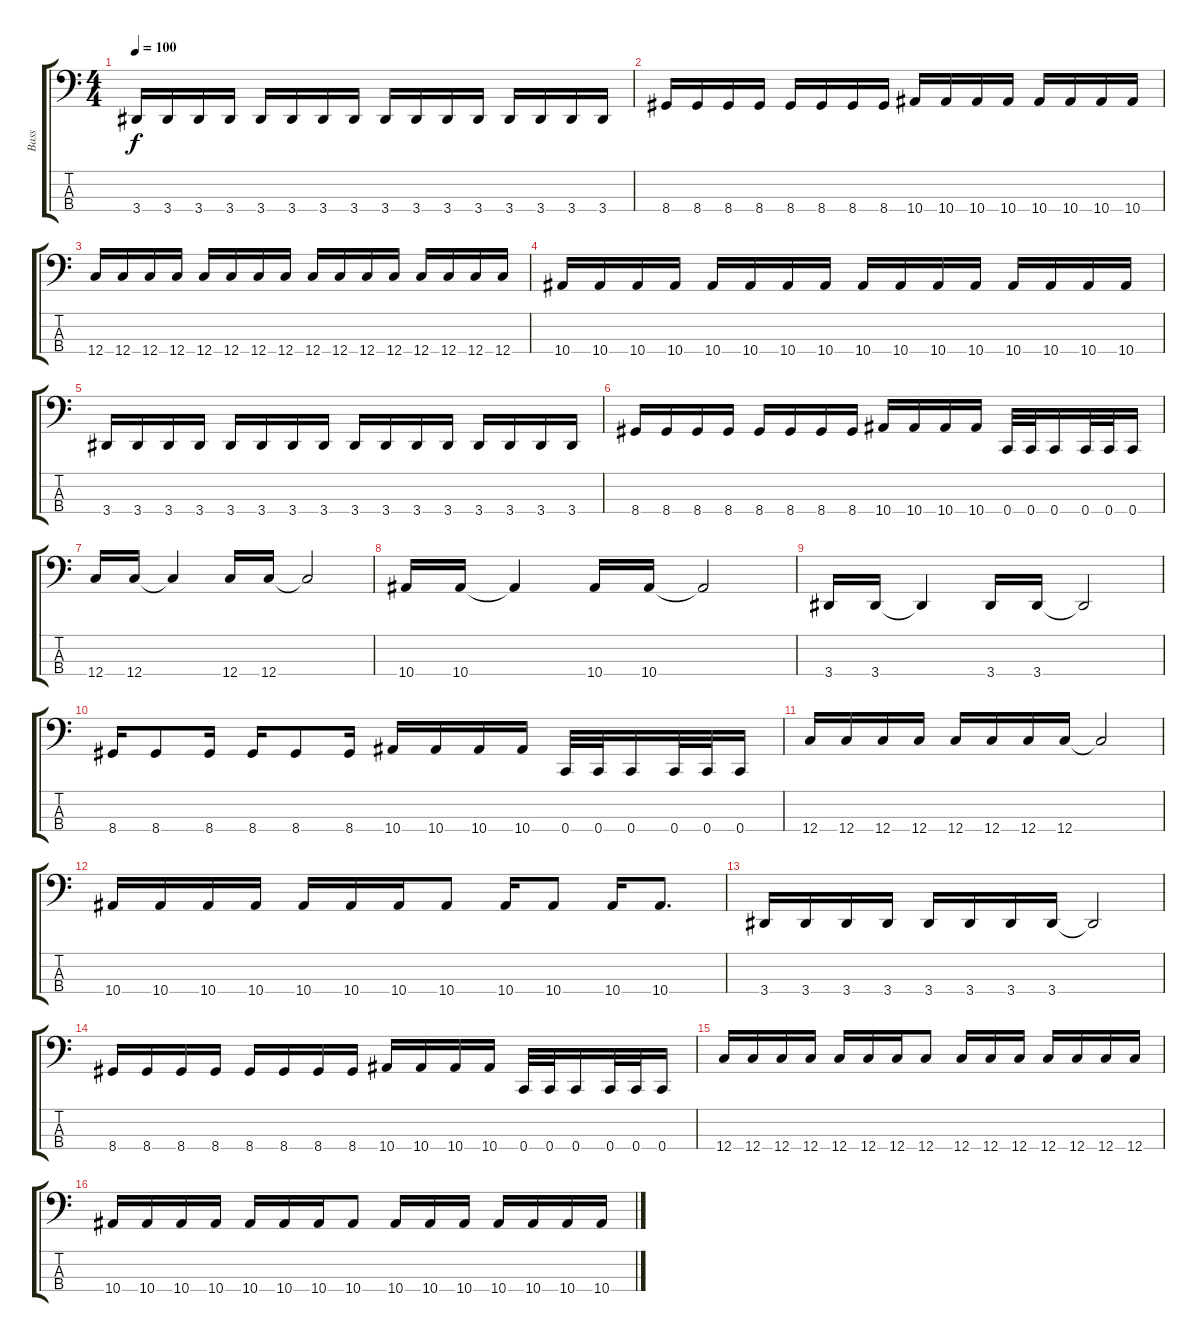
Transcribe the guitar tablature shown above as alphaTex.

\track ("Bass" "Bass") {instrument electricbasspick}
\staff {score tabs}
\tuning (F2 C2 G1 C1) {hide}
\ts (4 4)
\tempo 100
\clef f4
\ks c
3.4.16{dy f} 3.4.16 3.4.16 3.4.16 3.4.16 3.4.16 3.4.16 3.4.16 3.4.16 3.4.16 3.4.16 3.4.16 3.4.16 3.4.16 3.4.16 3.4.16 |
8.4.16 8.4.16 8.4.16 8.4.16 8.4.16 8.4.16 8.4.16 8.4.16 10.4.16 10.4.16 10.4.16 10.4.16 10.4.16 10.4.16 10.4.16 10.4.16 |
12.4.16 12.4.16 12.4.16 12.4.16 12.4.16 12.4.16 12.4.16 12.4.16 12.4.16 12.4.16 12.4.16 12.4.16 12.4.16 12.4.16 12.4.16 12.4.16 |
10.4.16 10.4.16 10.4.16 10.4.16 10.4.16 10.4.16 10.4.16 10.4.16 10.4.16 10.4.16 10.4.16 10.4.16 10.4.16 10.4.16 10.4.16 10.4.16 |
3.4.16 3.4.16 3.4.16 3.4.16 3.4.16 3.4.16 3.4.16 3.4.16 3.4.16 3.4.16 3.4.16 3.4.16 3.4.16 3.4.16 3.4.16 3.4.16 |
8.4.16 8.4.16 8.4.16 8.4.16 8.4.16 8.4.16 8.4.16 8.4.16 10.4.16 10.4.16 10.4.16 10.4.16 0.4.32 0.4.32 0.4.16 0.4.32 0.4.32 0.4.16 |
12.4.16 12.4.16 12.4{t}.4 12.4.16 12.4.16 12.4{t}.2 |
10.4.16 10.4.16 10.4{t}.4 10.4.16 10.4.16 10.4{t}.2 |
3.4.16 3.4.16 3.4{t}.4 3.4.16 3.4.16 3.4{t}.2 |
8.4.16 8.4.8 8.4.16 8.4.16 8.4.8 8.4.16 10.4.16 10.4.16 10.4.16 10.4.16 0.4.32 0.4.32 0.4.16 0.4.32 0.4.32 0.4.16 |
12.4.16 12.4.16 12.4.16 12.4.16 12.4.16 12.4.16 12.4.16 12.4.16 12.4{t}.2 |
10.4.16 10.4.16 10.4.16 10.4.16 10.4.16 10.4.16 10.4.16 10.4.8 10.4.16 10.4.8 10.4.16 10.4.8{d} |
3.4.16 3.4.16 3.4.16 3.4.16 3.4.16 3.4.16 3.4.16 3.4.16 3.4{t}.2 |
8.4.16 8.4.16 8.4.16 8.4.16 8.4.16 8.4.16 8.4.16 8.4.16 10.4.16 10.4.16 10.4.16 10.4.16 0.4.32 0.4.32 0.4.16 0.4.32 0.4.32 0.4.16 |
12.4.16 12.4.16 12.4.16 12.4.16 12.4.16 12.4.16 12.4.16 12.4.8 12.4.16 12.4.16 12.4.16 12.4.16 12.4.16 12.4.16 12.4.16 |
10.4.16 10.4.16 10.4.16 10.4.16 10.4.16 10.4.16 10.4.16 10.4.8 10.4.16 10.4.16 10.4.16 10.4.16 10.4.16 10.4.16 10.4.16
